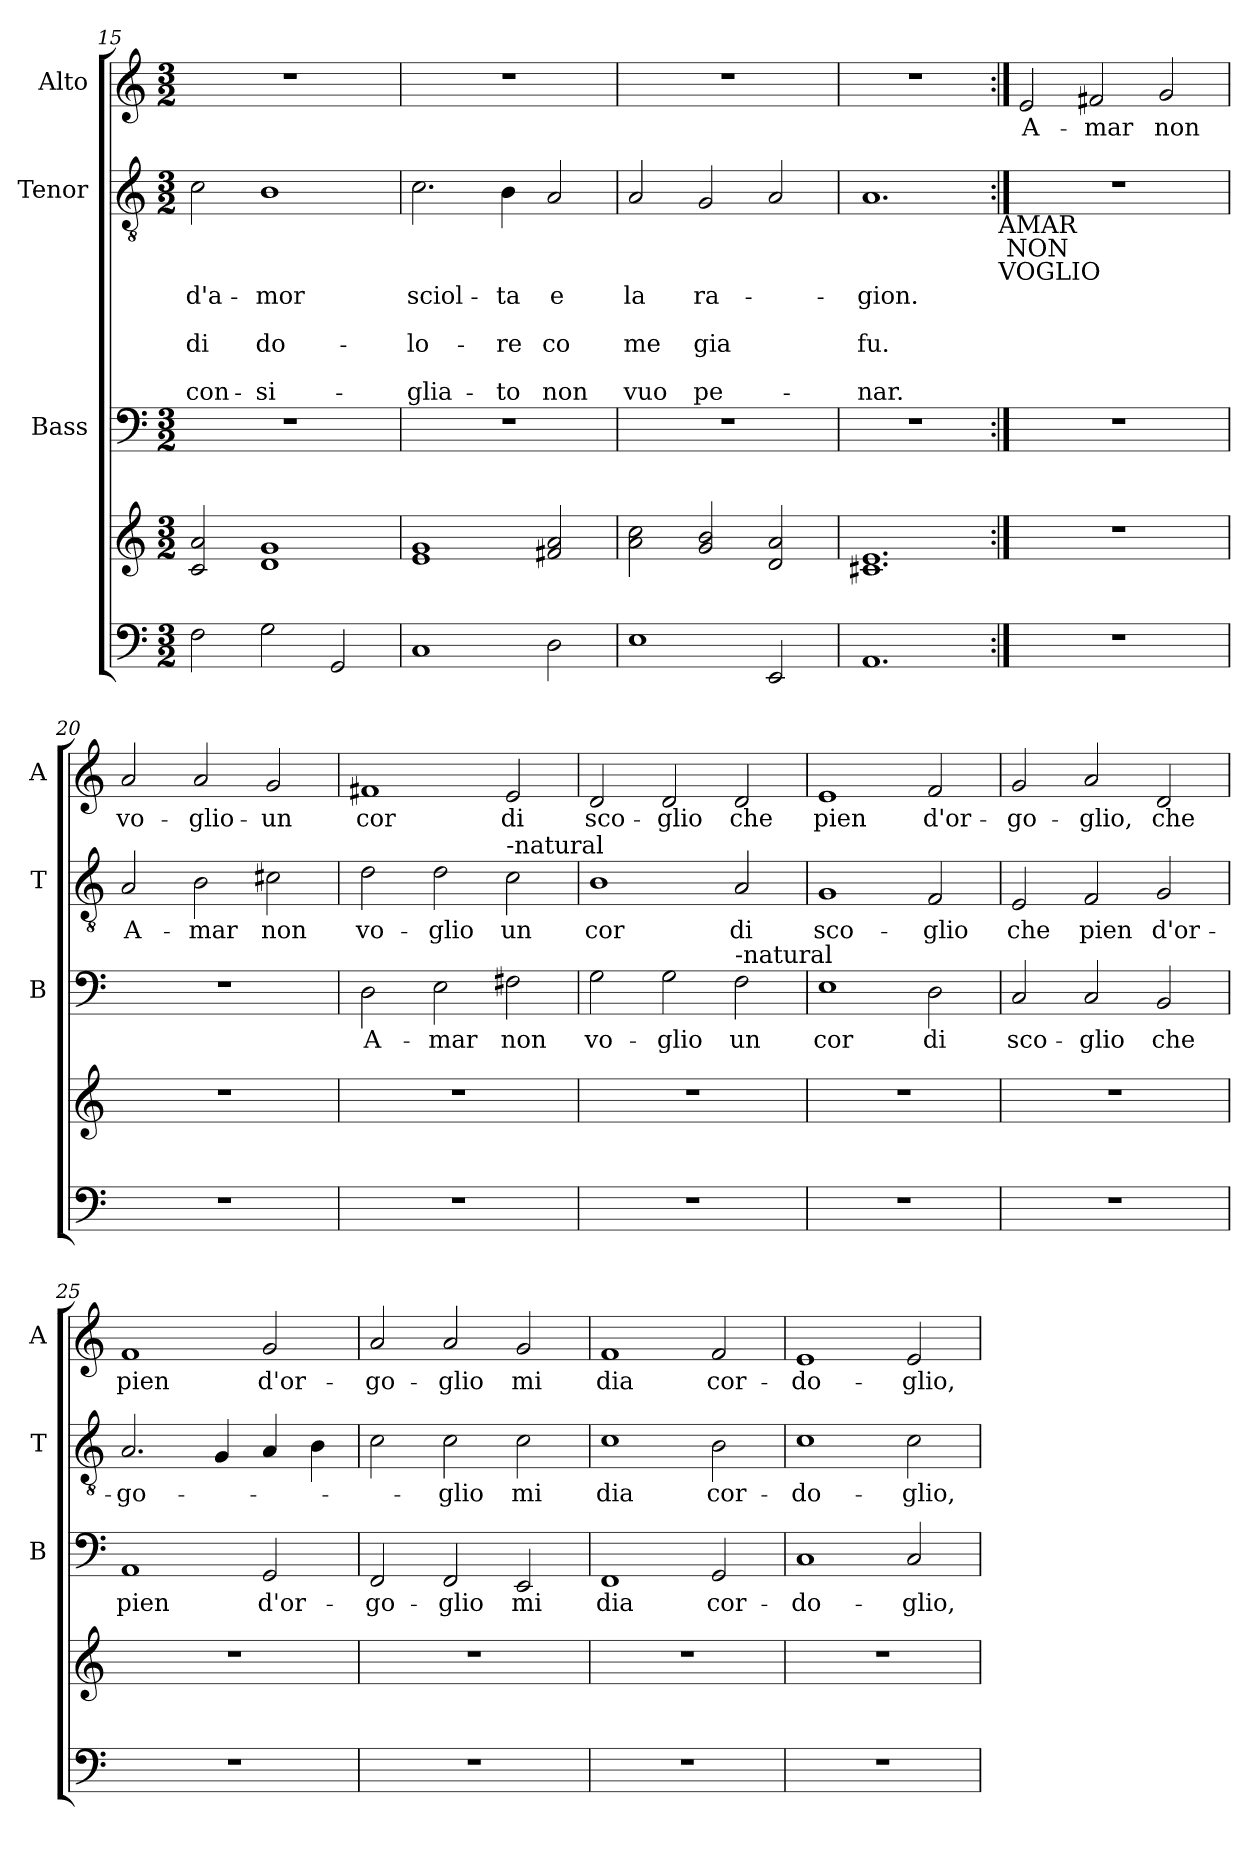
**kern	**kern	**kern	**text	**kern	**text	**text	**text	**text	**text	**kern	**text
*part4	*part4	*part3	*part3	*part2	*part2	*part2	*part2	*part2	*part2	*part1	*part1
*staff5	*staff4	*staff3	*staff3	*staff2	*staff2	*staff2	*staff2	*staff2	*staff2	*staff1	*staff1
*	*	*I"Bass	*	*I"Tenor	*	*	*	*	*	*I"Alto	*
*	*	*I'B	*	*I'T	*	*	*	*	*	*I'A	*
*clefF4	*clefG2	*clefF4	*	*clefGv2	*	*	*	*	*	*clefG2	*
*k[]	*k[]	*k[]	*	*k[]	*	*	*	*	*	*k[]	*
*C:	*C:	*C:	*	*C:	*	*	*	*	*	*C:	*
*M3/2	*M3/2	*M3/2	*	*M3/2	*	*	*	*	*	*M3/2	*
=15	=15	=15	=15	=15	=15	=15	=15	=15	=15	=15	=15
!	!	!	!	!	!LO:LY:b	!	!LO:LY:b	!	!LO:LY:b	!	!
2F\	2c/ 2a/	1.r	.	2c\	d'a-	.	di	.	con-	1.r	.
!	!	!	!	!	!LO:LY:b	!	!LO:LY:b	!	!LO:LY:b	!	!
2G\	1d 1g	.	.	1B	-mor	.	do-	.	-si-	.	.
2GG/	.	.	.	.	.	.	.	.	.	.	.
=16	=16	=16	=16	=16	=16	=16	=16	=16	=16	=16	=16
!	!	!	!	!	!LO:LY:b	!	!LO:LY:b	!	!LO:LY:b	!	!
1C	1e 1g	1.r	.	2.c\	sciol-	.	-lo-	.	-glia-	1.r	.
!	!	!	!	!	!LO:LY:b	!	!LO:LY:b	!	!LO:LY:b	!	!
.	.	.	.	4B\	-ta	.	-re	.	-to	.	.
!	!	!	!	!	!LO:LY:b	!	!LO:LY:b	!	!LO:LY:b	!	!
2D\	2f#X/ 2a/	.	.	2A/	e	.	co	.	non	.	.
=17	=17	=17	=17	=17	=17	=17	=17	=17	=17	=17	=17
!	!	!	!	!	!LO:LY:b	!	!LO:LY:b	!	!LO:LY:b	!	!
1E	2a\ 2cc\	1.r	.	2A/	la	.	me	.	vuo	1.r	.
!	!	!	!	!	!LO:LY:b	!	!LO:LY:b	!	!LO:LY:b	!	!
.	2g/ 2b/	.	.	2G/	ra-	.	gia	.	pe-	.	.
2EE/	2d/ 2a/	.	.	2A/	.	.	.	.	.	.	.
=18	=18	=18	=18	=18	=18	=18	=18	=18	=18	=18	=18
!	!	!	!	!	!LO:LY:b	!	!LO:LY:b	!	!LO:LY:b	!	!
1.AA	1.c#X 1.e	1.r	.	1.A	-gion.	.	fu.	.	-nar.	1.r	.
!	!	!	!	!LO:TX:b:t=AMAR\n NON\nVOGLIO	!	!	!	!	!	!	!
!!LO:PB:g=z
=19:|!	=19:|!	=19:|!	=19:|!	=19:|!	=19:|!	=19:|!	=19:|!	=19:|!	=19:|!	=19:|!	=19:|!
!	!	!	!	!	!	!	!	!	!	!	!LO:LY:b
1.r	1.r	1.r	.	1.r	.	.	.	.	.	2e/	A-
!	!	!	!	!	!	!	!	!	!	!	!LO:LY:b
.	.	.	.	.	.	.	.	.	.	2f#X/	-mar
!	!	!	!	!	!	!	!	!	!	!	!LO:LY:b
.	.	.	.	.	.	.	.	.	.	2g/	non
=20	=20	=20	=20	=20	=20	=20	=20	=20	=20	=20	=20
!	!	!	!	!	!LO:LY:b	!	!	!	!	!	!LO:LY:b
1.r	1.r	1.r	.	2A/	A-	.	.	.	.	2a/	vo-
!	!	!	!	!	!LO:LY:b	!	!	!	!	!	!LO:LY:b
.	.	.	.	2B\	-mar	.	.	.	.	2a/	-glio-
!	!	!	!	!	!LO:LY:b	!	!	!	!	!	!LO:LY:b
.	.	.	.	2c#X\	non	.	.	.	.	2g/	-un
=21	=21	=21	=21	=21	=21	=21	=21	=21	=21	=21	=21
!	!	!	!LO:LY:b	!	!LO:LY:b	!	!	!	!	!	!LO:LY:b
1.r	1.r	2D\	A-	2d\	vo-	.	.	.	.	1f#X	cor
!	!	!	!LO:LY:b	!	!LO:LY:b	!	!	!	!	!	!
.	.	2E\	-mar	2d\	-glio	.	.	.	.	.	.
!	!	!	!	!LO:TX:a:t=-natural	!	!	!	!	!	!	!
!	!	!	!LO:LY:b	!	!LO:LY:b	!	!	!	!	!	!LO:LY:b
.	.	2F#X\	non	2c\	un	.	.	.	.	2e/	di
=22	=22	=22	=22	=22	=22	=22	=22	=22	=22	=22	=22
!	!	!	!LO:LY:b	!	!LO:LY:b	!	!	!	!	!	!LO:LY:b
1.r	1.r	2G\	vo-	1B	cor	.	.	.	.	2d/	sco-
!	!	!	!LO:LY:b	!	!	!	!	!	!	!	!LO:LY:b
.	.	2G\	-glio	.	.	.	.	.	.	2d/	-glio
!	!	!LO:TX:a:t=-natural	!	!	!	!	!	!	!	!	!
!	!	!	!LO:LY:b	!	!LO:LY:b	!	!	!	!	!	!LO:LY:b
.	.	2F\	un	2A/	di	.	.	.	.	2d/	che
=23	=23	=23	=23	=23	=23	=23	=23	=23	=23	=23	=23
!	!	!	!LO:LY:b	!	!LO:LY:b	!	!	!	!	!	!LO:LY:b
1.r	1.r	1E	cor	1G	sco-	.	.	.	.	1e	pien
!	!	!	!LO:LY:b	!	!LO:LY:b	!	!	!	!	!	!LO:LY:b
.	.	2D\	di	2F/	-glio	.	.	.	.	2f/	d'or-
=24	=24	=24	=24	=24	=24	=24	=24	=24	=24	=24	=24
!	!	!	!LO:LY:b	!	!LO:LY:b	!	!	!	!	!	!LO:LY:b
1.r	1.r	2C/	sco-	2E/	che	.	.	.	.	2g/	-go-
!	!	!	!LO:LY:b	!	!LO:LY:b	!	!	!	!	!	!LO:LY:b
.	.	2C/	-glio	2F/	pien	.	.	.	.	2a/	-glio,
!	!	!	!LO:LY:b	!	!LO:LY:b	!	!	!	!	!	!LO:LY:b
.	.	2BB/	che	2G/	d'or-	.	.	.	.	2d/	che
!!LO:LB:g=z
=25	=25	=25	=25	=25	=25	=25	=25	=25	=25	=25	=25
!	!	!	!LO:LY:b	!	!LO:LY:b	!	!	!	!	!	!LO:LY:b
1.r	1.r	1AA	pien	2.A/	-go-	.	.	.	.	1f	pien
.	.	.	.	4G/	.	.	.	.	.	.	.
!	!	!	!LO:LY:b	!	!	!	!	!	!	!	!LO:LY:b
.	.	2GG/	d'or-	4A/	.	.	.	.	.	2g/	d'or-
.	.	.	.	4B\	.	.	.	.	.	.	.
=26	=26	=26	=26	=26	=26	=26	=26	=26	=26	=26	=26
!	!	!	!LO:LY:b	!	!	!	!	!	!	!	!LO:LY:b
1.r	1.r	2FF/	-go-	2c\	.	.	.	.	.	2a/	-go-
!	!	!	!LO:LY:b	!	!LO:LY:b	!	!	!	!	!	!LO:LY:b
.	.	2FF/	-glio	2c\	-glio	.	.	.	.	2a/	-glio
!	!	!	!LO:LY:b	!	!LO:LY:b	!	!	!	!	!	!LO:LY:b
.	.	2EE/	mi	2c\	mi	.	.	.	.	2g/	mi
=27	=27	=27	=27	=27	=27	=27	=27	=27	=27	=27	=27
!	!	!	!LO:LY:b	!	!LO:LY:b	!	!	!	!	!	!LO:LY:b
1.r	1.r	1FF	dia	1c	dia	.	.	.	.	1f	dia
!	!	!	!LO:LY:b	!	!LO:LY:b	!	!	!	!	!	!LO:LY:b
.	.	2GG/	cor-	2B\	cor-	.	.	.	.	2f/	cor-
=28	=28	=28	=28	=28	=28	=28	=28	=28	=28	=28	=28
!	!	!	!LO:LY:b	!	!LO:LY:b	!	!	!	!	!	!LO:LY:b
1.r	1.r	1C	-do-	1c	-do-	.	.	.	.	1e	-do-
!	!	!	!LO:LY:b	!	!LO:LY:b	!	!	!	!	!	!LO:LY:b
.	.	2C/	-glio,	2c\	-glio,	.	.	.	.	2e/	-glio,
=	=	=	=	=	=	=	=	=	=	=	=
*-	*-	*-	*-	*-	*-	*-	*-	*-	*-	*-	*-
